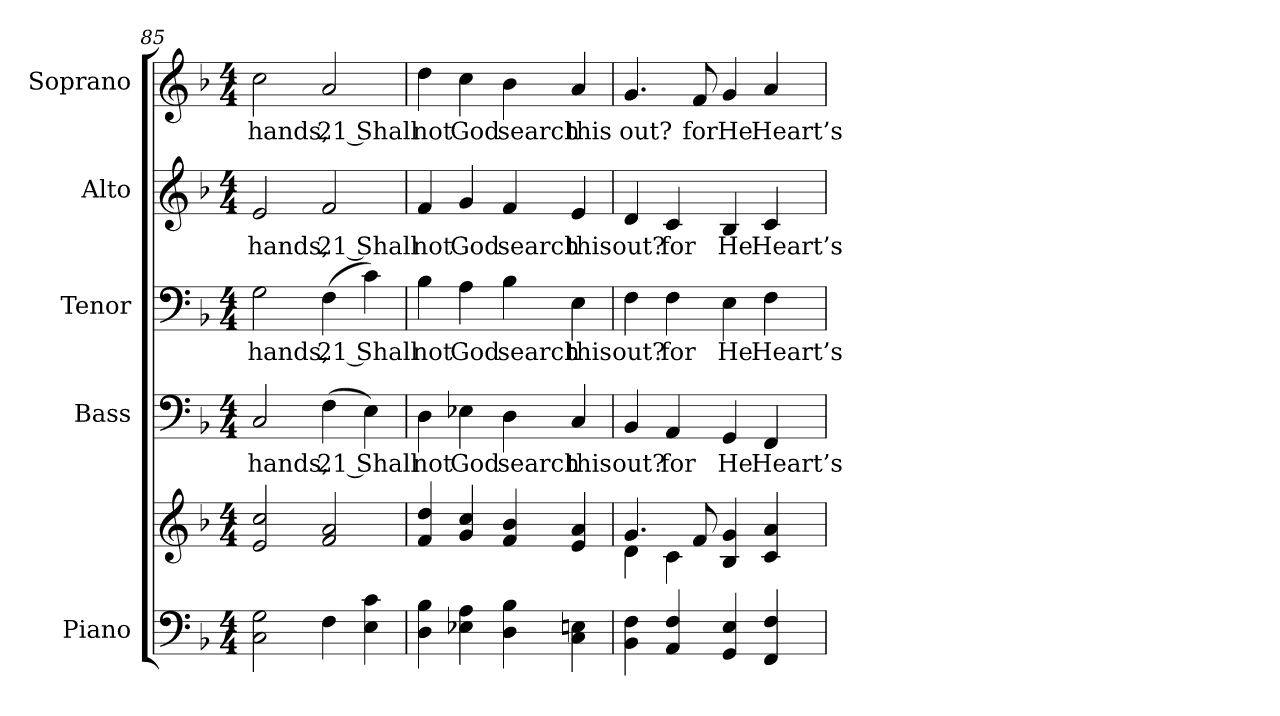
**kern	**kern	**kern	**text	**kern	**text	**kern	**text	**kern	**text
*part5	*part5	*part4	*part4	*part3	*part3	*part2	*part2	*part1	*part1
*staff6	*staff5	*staff4	*staff4	*staff3	*staff3	*staff2	*staff2	*staff1	*staff1
*I"Piano	*	*I"Bass	*	*I"Tenor	*	*I"Alto	*	*I"Soprano	*
*I'Pno.	*	*I'B.	*	*I'T.	*	*I'A.	*	*I'S.	*
*clefF4	*clefG2	*clefF4	*	*clefF4	*	*clefG2	*	*clefG2	*
*k[b-]	*k[b-]	*k[b-]	*	*k[b-]	*	*k[b-]	*	*k[b-]	*
*F:	*F:	*F:	*	*F:	*	*F:	*	*F:	*
*M4/4	*M4/4	*M4/4	*	*M4/4	*	*M4/4	*	*M4/4	*
=85	=85	=85	=85	=85	=85	=85	=85	=85	=85
!	!	!	!LO:LY:b:color=#000000	!	!	!	!	!	!
!	!	!	!	!	!LO:LY:b:color=#000000	!	!	!	!
!	!	!	!	!	!	!	!LO:LY:b:color=#000000	!	!
!	!	!	!	!	!	!	!	!	!LO:LY:b:color=#000000
2Ci\ 2Gi	2ei/ 2cci	2Ci/	hands,	2Gi\	hands,	2ei/	hands,	2cci\	hands,
!	!	!	!LO:LY:b:color=#000000	!	!	!	!	!	!
!	!	!	!	!	!LO:LY:b:color=#000000	!	!	!	!
!	!	!	!	!	!	!	!LO:LY:b:color=#000000	!	!
!	!	!	!	!	!	!	!	!	!LO:LY:b:color=#000000
4Fi\	2fi/ 2ai	(4Fi\	21 Shall	(4Fi\	21 Shall	2fi/	21 Shall	2ai/	21 Shall
4Ei\ 4ci	.	4Ei\)	.	4ci\)	.	.	.	.	.
!!LO:PB:g=z
=86	=86	=86	=86	=86	=86	=86	=86	=86	=86
!	!	!	!LO:LY:b:color=#000000	!	!	!	!	!	!
!	!	!	!	!	!LO:LY:b:color=#000000	!	!	!	!
!	!	!	!	!	!	!	!LO:LY:b:color=#000000	!	!
!	!	!	!	!	!	!	!	!	!LO:LY:b:color=#000000
4Di\ 4B-i	4fi/ 4ddi	4Di\	not	4B-i\	not	4fi/	not	4ddi\	not
!	!	!	!LO:LY:b:color=#000000	!	!	!	!	!	!
!	!	!	!	!	!LO:LY:b:color=#000000	!	!	!	!
!	!	!	!	!	!	!	!LO:LY:b:color=#000000	!	!
!	!	!	!	!	!	!	!	!	!LO:LY:b:color=#000000
4E-Xi\ 4Ai	4gi/ 4cci	4E-Xi\	God	4Ai\	God	4gi/	God	4cci\	God
!	!	!	!LO:LY:b:color=#000000	!	!	!	!	!	!
!	!	!	!	!	!LO:LY:b:color=#000000	!	!	!	!
!	!	!	!	!	!	!	!LO:LY:b:color=#000000	!	!
!	!	!	!	!	!	!	!	!	!LO:LY:b:color=#000000
4Di\ 4B-i	4fi/ 4b-i	4Di\	search	4B-i\	search	4fi/	search	4b-i\	search
!	!	!	!LO:LY:b:color=#000000	!	!	!	!	!	!
!	!	!	!	!	!LO:LY:b:color=#000000	!	!	!	!
!	!	!	!	!	!	!	!LO:LY:b:color=#000000	!	!
!	!	!	!	!	!	!	!	!	!LO:LY:b:color=#000000
4Ci\ 4Eni	4ei/ 4ai	4Ci/	this	4Ei\	this	4ei/	this	4ai/	this
=87	=87	=87	=87	=87	=87	=87	=87	=87	=87
*	*^	*	*	*	*	*	*	*	*
!	!	!	!	!LO:LY:b:color=#000000	!	!	!	!	!	!
!	!	!	!	!	!	!LO:LY:b:color=#000000	!	!	!	!
!	!	!	!	!	!	!	!	!LO:LY:b:color=#000000	!	!
!	!	!	!	!	!	!	!	!	!	!LO:LY:b:color=#000000
4BB-i\ 4Fi	4.gi/	4di\	4BB-i/	out?	4Fi\	out?	4di/	out?	4.gi/	out?
!	!	!	!	!LO:LY:b:color=#000000	!	!	!	!	!	!
!	!	!	!	!	!	!LO:LY:b:color=#000000	!	!	!	!
!	!	!	!	!	!	!	!	!LO:LY:b:color=#000000	!	!
4AAi/ 4Fi	.	4ci\	4AAi/	for	4Fi\	for	4ci/	for	.	.
!	!	!	!	!	!	!	!	!	!	!LO:LY:b:color=#000000
.	8fi/	.	.	.	.	.	.	.	8fi/	for
!	!	!	!	!LO:LY:b:color=#000000	!	!	!	!	!	!
!	!	!	!	!	!	!LO:LY:b:color=#000000	!	!	!	!
!	!	!	!	!	!	!	!	!LO:LY:b:color=#000000	!	!
!	!	!	!	!	!	!	!	!	!	!LO:LY:b:color=#000000
4GGi/ 4Ei	4B-i/ 4gi	2ryy	4GGi/	He	4Ei\	He	4B-i/	He	4gi/	He
!	!	!	!	!LO:LY:b:color=#000000	!	!	!	!	!	!
!	!	!	!	!	!	!LO:LY:b:color=#000000	!	!	!	!
!	!	!	!	!	!	!	!	!LO:LY:b:color=#000000	!	!
!	!	!	!	!	!	!	!	!	!	!LO:LY:b:color=#000000
4FFi/ 4Fi	4ci/ 4ai	.	4FFi/	Heart’s	4Fi\	Heart’s	4ci/	Heart’s	4ai/	Heart’s
*	*v	*v	*	*	*	*	*	*	*	*
=	=	=	=	=	=	=	=	=	=
*-	*-	*-	*-	*-	*-	*-	*-	*-	*-
